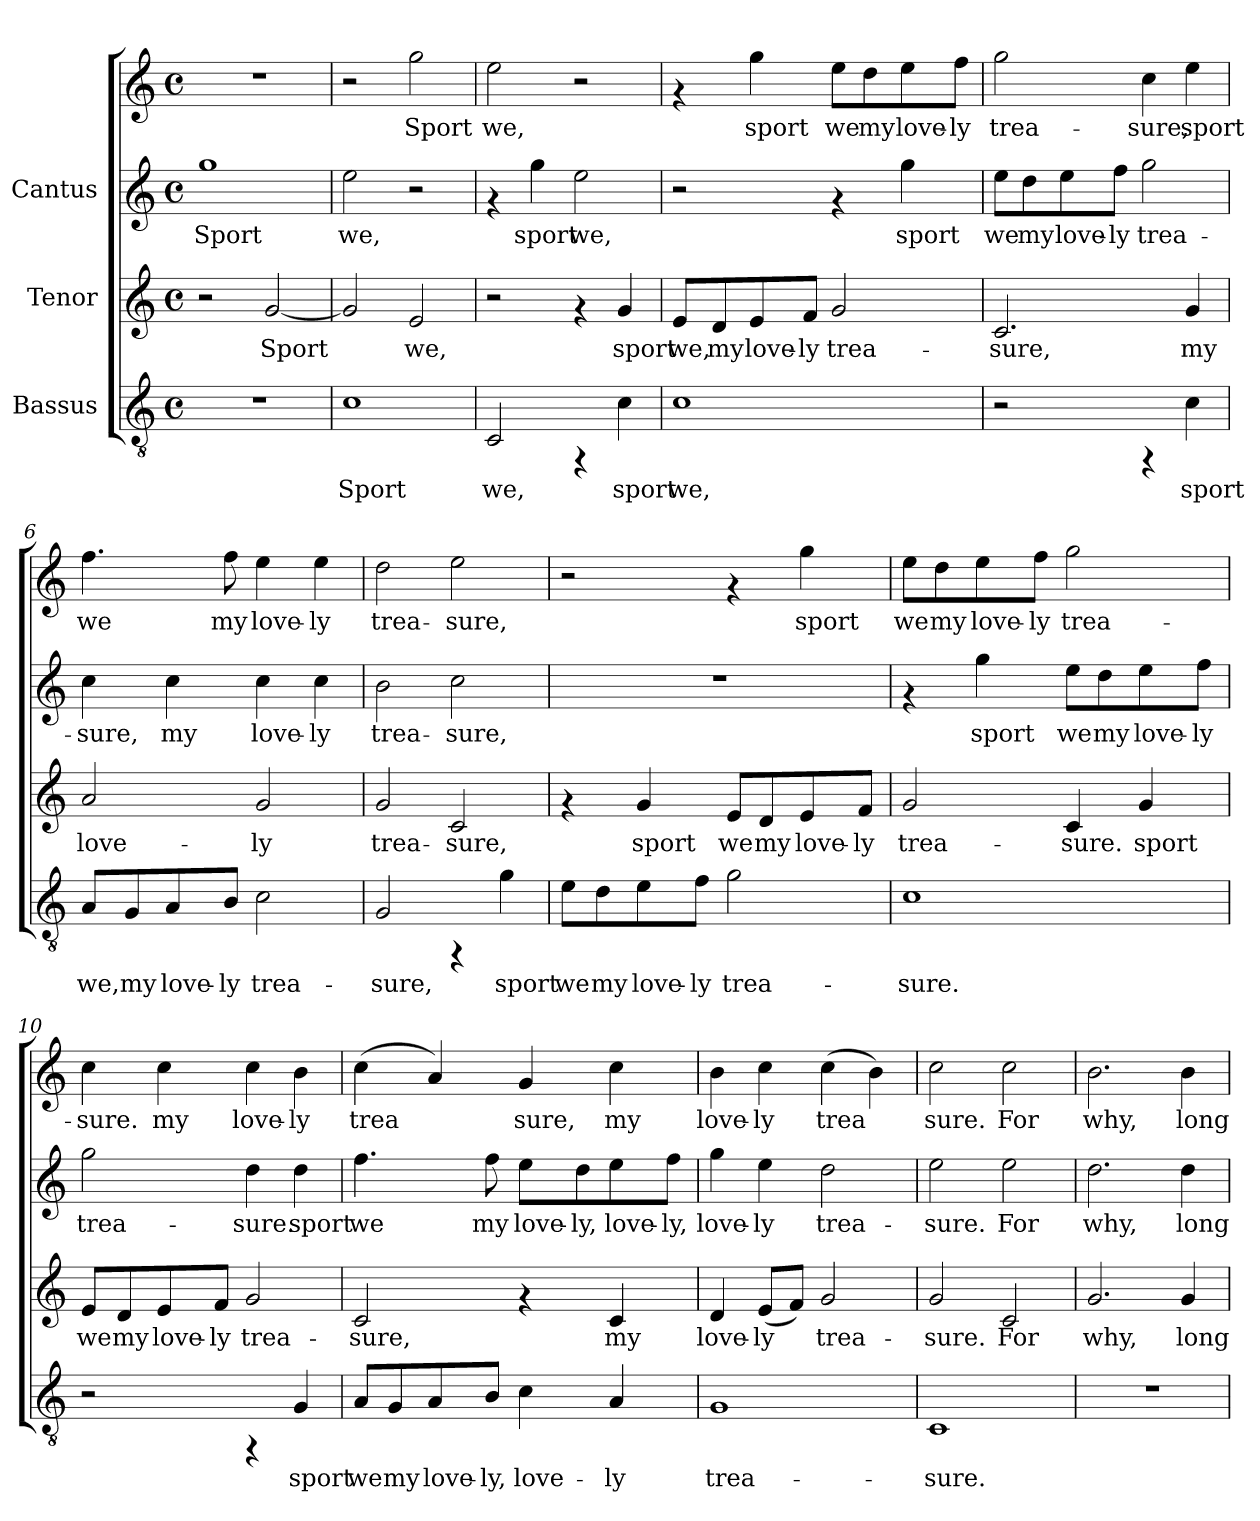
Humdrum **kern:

**kern	**text	**kern	**text	**kern	**text	**kern	**text
*part3	*part3	*part2	*part2	*part1	*part1	*part1	*part1
*staff4	*staff4	*staff3	*staff3	*staff2	*staff2	*staff1	*staff1
*I"Bassus	*	*I"Tenor	*	*I"Cantus	*	*	*
!!LO:PB:g=z
*stria5	*	*stria5	*	*stria5	*	*stria5	*
*clefGv2	*	*clefG2	*	*clefG2	*	*clefG2	*
*M4/4	*	*M4/4	*	*M4/4	*	*M4/4	*
*met(c)	*	*met(c)	*	*met(c)	*	*met(c)	*
*MM132	*	*MM132	*	*MM132	*	*MM132	*
=1	=1	=1	=1	=1	=1	=1	=1
!	!	!	!	!	!LO:LY:b:cj	!	!
1r	.	2r	.	1gg	Sport	1r	.
!	!	!	!LO:LY:b:cj	!	!	!	!
.	.	[<2g/	Sport	.	.	.	.
=2	=2	=2	=2	=2	=2	=2	=2
!	!LO:LY:b:cj	!	!LO:LY:b:cj	!	!LO:LY:b:cj	!	!
1c	Sport	2g/]	.	2ee\	we,	2r	.
!	!	!	!LO:LY:b:cj	!	!	!	!LO:LY:b:cj
.	.	2e/	we,	2r	.	2gg\	Sport
=3	=3	=3	=3	=3	=3	=3	=3
!	!LO:LY:b:cj	!	!	!	!	!	!LO:LY:b:cj
2C/	we,	2r	.	4rf	.	2ee\	we,
!	!	!	!	!	!LO:LY:b:cj	!	!
.	.	.	.	4gg\	sport	.	.
!	!	!	!	!	!LO:LY:b:cj	!	!
4rFF	.	4rf	.	2ee\	we,	2r	.
!	!LO:LY:b:cj	!	!LO:LY:b:cj	!	!	!	!
4c\	sport	4g/	sport	.	.	.	.
=4	=4	=4	=4	=4	=4	=4	=4
!	!LO:LY:b:cj	!	!LO:LY:b:cj	!	!	!	!
1c	we,	8e/L	we,	2r	.	4rf	.
!	!	!	!LO:LY:b:cj	!	!	!	!
.	.	8d/	my	.	.	.	.
!	!	!	!LO:LY:b:cj	!	!	!	!LO:LY:b:cj
.	.	8e/	love-	.	.	4gg\	sport
!	!	!	!LO:LY:b:cj	!	!	!	!
.	.	8f/J	-ly	.	.	.	.
!	!	!	!LO:LY:b:cj	!	!	!	!LO:LY:b:cj
.	.	2g/	trea-	4rf	.	8ee\L	we
!	!	!	!	!	!	!	!LO:LY:b:cj
.	.	.	.	.	.	8dd\	my
!	!	!	!	!	!LO:LY:b:cj	!	!LO:LY:b:cj
.	.	.	.	4gg\	sport	8ee\	love-
!	!	!	!	!	!	!	!LO:LY:b:cj
.	.	.	.	.	.	8ff\J	-ly
!!LO:LB:g=z
=5	=5	=5	=5	=5	=5	=5	=5
!	!	!	!LO:LY:b:cj	!	!LO:LY:b:cj	!	!LO:LY:b:cj
2r	.	2.c/	-sure,	8ee\L	we	2gg\	trea-
!	!	!	!	!	!LO:LY:b:cj	!	!
.	.	.	.	8dd\	my	.	.
!	!	!	!	!	!LO:LY:b:cj	!	!
.	.	.	.	8ee\	love-	.	.
!	!	!	!	!	!LO:LY:b:cj	!	!
.	.	.	.	8ff\J	-ly	.	.
!	!	!	!	!	!LO:LY:b:cj	!	!LO:LY:b:cj
4rFF	.	.	.	2gg\	trea-	4cc\	-sure,
!	!LO:LY:b:cj	!	!LO:LY:b:cj	!	!	!	!LO:LY:b:cj
4c\	sport	4g/	my	.	.	4ee\	sport
=6	=6	=6	=6	=6	=6	=6	=6
!	!LO:LY:b:cj	!	!LO:LY:b:cj	!	!LO:LY:b:cj	!	!LO:LY:b:cj
8A/L	we,	2a/	love-	4cc\	sure,	4.ff\	-we
!	!LO:LY:b:cj	!	!	!	!	!	!
8G/	my	.	.	.	.	.	.
!	!LO:LY:b:cj	!	!	!	!LO:LY:b:cj	!	!
8A/	love-	.	.	4cc\	my	.	.
!	!LO:LY:b:cj	!	!	!	!	!	!LO:LY:b:cj
8B/J	-ly	.	.	.	.	8ff\	my
!	!LO:LY:b:cj	!	!LO:LY:b:cj	!	!LO:LY:b:cj	!	!LO:LY:b:cj
2c\	trea-	2g/	-ly	4cc\	love-	4ee\	love-
!	!	!	!	!	!LO:LY:b:cj	!	!LO:LY:b:cj
.	.	.	.	4cc\	-ly	4ee\	-ly
=7	=7	=7	=7	=7	=7	=7	=7
!	!LO:LY:b:cj	!	!LO:LY:b:cj	!	!LO:LY:b:cj	!	!LO:LY:b:cj
2G/	-sure,	2g/	trea-	2b\	trea-	2dd\	trea-
!	!	!	!LO:LY:b:cj	!	!LO:LY:b:cj	!	!LO:LY:b:cj
4rFF	.	2c/	-sure,	2cc\	-sure,	2ee\	-sure,
!	!LO:LY:b:cj	!	!	!	!	!	!
4g\	sport	.	.	.	.	.	.
=8	=8	=8	=8	=8	=8	=8	=8
!	!LO:LY:b:cj	!	!	!	!	!	!
8e\L	we	4rf	.	1r	.	2r	.
!	!LO:LY:b:cj	!	!	!	!	!	!
8d\	my	.	.	.	.	.	.
!	!LO:LY:b:cj	!	!LO:LY:b:cj	!	!	!	!
8e\	love-	4g/	sport	.	.	.	.
!	!LO:LY:b:cj	!	!	!	!	!	!
8f\J	-ly	.	.	.	.	.	.
!	!LO:LY:b:cj	!	!LO:LY:b:cj	!	!	!	!
2g\	trea-	8e/L	we	.	.	4rf	.
!	!	!	!LO:LY:b:cj	!	!	!	!
.	.	8d/	my	.	.	.	.
!	!	!	!LO:LY:b:cj	!	!	!	!LO:LY:b:cj
.	.	8e/	love-	.	.	4gg\	sport
!	!	!	!LO:LY:b:cj	!	!	!	!
.	.	8f/J	-ly	.	.	.	.
!!LO:LB:g=z
=9	=9	=9	=9	=9	=9	=9	=9
!	!LO:LY:b:cj	!	!LO:LY:b:cj	!	!	!	!LO:LY:b:cj
1c	-sure.	2g/	trea-	4rf	.	8ee\L	we
!	!	!	!	!	!	!	!LO:LY:b:cj
.	.	.	.	.	.	8dd\	my
!	!	!	!	!	!LO:LY:b:cj	!	!LO:LY:b:cj
.	.	.	.	4gg\	-sport	8ee\	love-
!	!	!	!	!	!	!	!LO:LY:b:cj
.	.	.	.	.	.	8ff\J	-ly
!	!	!	!LO:LY:b:cj	!	!LO:LY:b:cj	!	!LO:LY:b:cj
.	.	4c/	-sure.	8ee\L	we	2gg\	trea-
!	!	!	!	!	!LO:LY:b:cj	!	!
.	.	.	.	8dd\	my	.	.
!	!	!	!LO:LY:b:cj	!	!LO:LY:b:cj	!	!
.	.	4g/	sport	8ee\	love-	.	.
!	!	!	!	!	!LO:LY:b:cj	!	!
.	.	.	.	8ff\J	-ly	.	.
=10	=10	=10	=10	=10	=10	=10	=10
!	!	!	!LO:LY:b:cj	!	!LO:LY:b:cj	!	!LO:LY:b:cj
2r	.	8e/L	we	2gg\	trea-	4cc\	sure.
!	!	!	!LO:LY:b:cj	!	!	!	!
.	.	8d/	my	.	.	.	.
!	!	!	!LO:LY:b:cj	!	!	!	!LO:LY:b:cj
.	.	8e/	love-	.	.	4cc\	my
!	!	!	!LO:LY:b:cj	!	!	!	!
.	.	8f/J	-ly	.	.	.	.
!	!	!	!LO:LY:b:cj	!	!LO:LY:b:cj	!	!LO:LY:b:cj
4rFF	.	2g/	trea-	4dd\	-sure.	4cc\	love-
!	!LO:LY:b:cj	!	!	!	!LO:LY:b:cj	!	!LO:LY:b:cj
4G/	sport	.	.	4dd\	sport	4b\	-ly
=11	=11	=11	=11	=11	=11	=11	=11
!	!LO:LY:b:cj	!	!LO:LY:b:cj	!	!LO:LY:b:cj	!	!LO:LY:b:cj
8A/L	we	2c/	-sure,	4.ff\	we	(>4cc\	trea-
!	!LO:LY:b:cj	!	!	!	!	!	!
8G/	my	.	.	.	.	.	.
!	!LO:LY:b:cj	!	!	!	!	!	!LO:LY:b:cj
8A/	love-	.	.	.	.	4a/)	-
!	!LO:LY:b:cj	!	!	!	!LO:LY:b:cj	!	!
8B/J	-ly,	.	.	8ff\	my	.	.
!	!LO:LY:b:cj	!	!	!	!LO:LY:b:cj	!	!LO:LY:b:cj
4c\	love-	4rf	.	8ee\L	love-	4g/	sure,
!	!	!	!	!	!LO:LY:b:cj	!	!
.	.	.	.	8dd\	-ly,	.	.
!	!LO:LY:b:cj	!	!LO:LY:b:cj	!	!LO:LY:b:cj	!	!LO:LY:b:cj
4A/	-ly	4c/	my	8ee\	love-	4cc\	my
!	!	!	!	!	!LO:LY:b:cj	!	!
.	.	.	.	8ff\J	-ly,	.	.
!!LO:PB:g=z
=12	=12	=12	=12	=12	=12	=12	=12
!	!LO:LY:b:cj	!	!LO:LY:b:cj	!	!LO:LY:b:cj	!	!LO:LY:b:cj
1G	trea-	4d/	love-	4gg\	-love-	4b\	love-
!	!	!	!LO:LY:b:cj	!	!LO:LY:b:cj	!	!LO:LY:b:cj
.	.	(<8e/L	-ly	4ee\	-ly	4cc\	-ly
!	!	!	!LO:LY:b:cj	!	!	!	!
.	.	8f/J)	.	.	.	.	.
!	!	!	!LO:LY:b:cj	!	!LO:LY:b:cj	!	!LO:LY:b:cj
.	.	2g/	trea-	2dd\	trea-	(>4cc\	trea-
!	!	!	!	!	!	!	!LO:LY:b:cj
.	.	.	.	.	.	4b\)	--
=13	=13	=13	=13	=13	=13	=13	=13
!	!LO:LY:b:cj	!	!LO:LY:b:cj	!	!LO:LY:b:cj	!	!LO:LY:b:cj
1C	-sure.	2g/	-sure.	2ee\	sure.	2cc\	-sure.
!	!	!	!LO:LY:b:cj	!	!LO:LY:b:cj	!	!LO:LY:b:cj
.	.	2c/	For	2ee\	For	2cc\	For
=14	=14	=14	=14	=14	=14	=14	=14
!	!	!	!LO:LY:b:cj	!	!LO:LY:b:cj	!	!LO:LY:b:cj
1r	.	2.g/	why,	2.dd\	why,	2.b\	why,
!	!	!	!LO:LY:b:cj	!	!LO:LY:b:cj	!	!LO:LY:b:cj
.	.	4g/	long	4dd\	long	4b\	long
=	=	=	=	=	=	=	=
*-	*-	*-	*-	*-	*-	*-	*-
